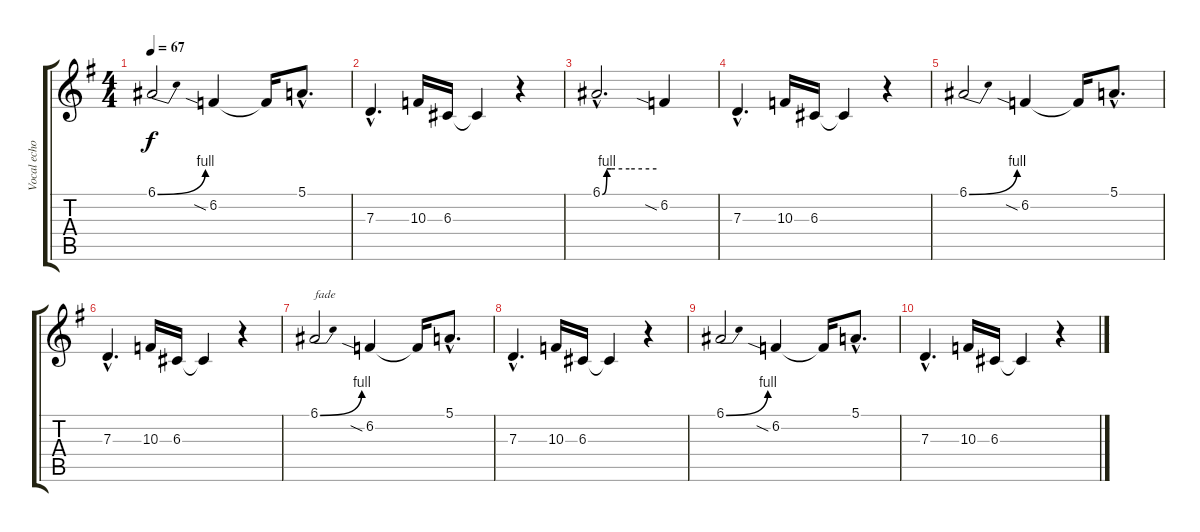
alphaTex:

\track ("Vocal echo" "Vocal echo") {instrument choiraahs}
\staff {score tabs}
\tuning (E4 B3 G3 D3 A2 E2) {hide}
\ts (4 4)
\tempo 67
\clef g2
\ks g
6.1{be (bend 0 0 60 4)}.2{dy f} 6.2{sia}.4 6.2{t}.16 5.1{hac}.8{d} |
7.3{hac}.4{d} 10.3.16 6.3.16 6.3{t}.4 r.4 |
6.1{be (custom 0 0 5 4 10 4 30 4 60 4) hac}.2{d} 6.2{sia}.4 |
7.3{hac}.4{d} 10.3.16 6.3.16 6.3{t}.4 r.4 |
6.1{be (bend 0 0 60 4)}.2 6.2{sia}.4 6.2{t}.16 5.1{hac}.8{d} |
7.3{hac}.4{d} 10.3.16 6.3.16 6.3{t}.4 r.4 |
6.1{be (bend 0 0 60 4)}.2{txt "fade" volume 0} 6.2{sia}.4 6.2{t}.16 5.1{hac}.8{d} |
7.3{hac}.4{d} 10.3.16 6.3.16 6.3{t}.4 r.4 |
6.1{be (bend 0 0 60 4)}.2 6.2{sia}.4 6.2{t}.16 5.1{hac}.8{d} |
7.3{hac}.4{d} 10.3.16 6.3.16 6.3{t}.4 r.4
